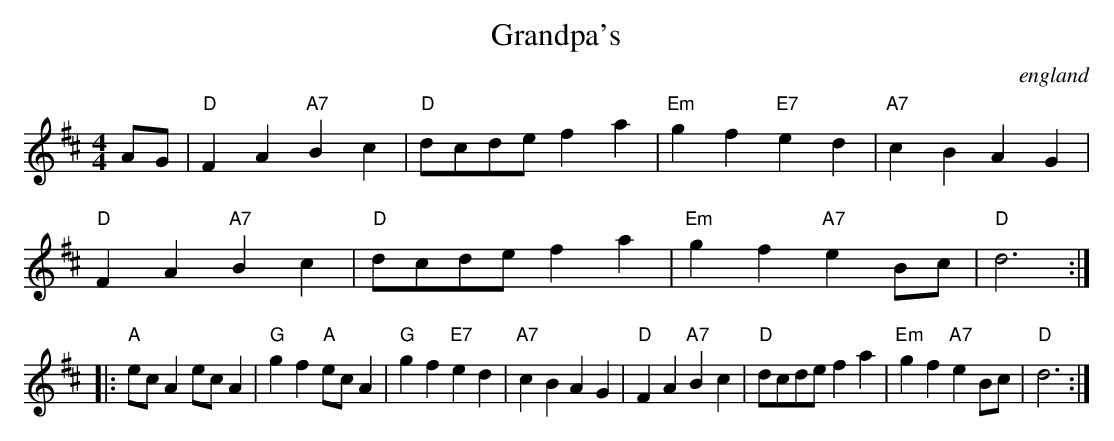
X:1
T:Grandpa's
O:england
M:4/4
L:1/4
K:D
A/2G/2|"D"FA "A7"Bc|"D"d/2c/2d/2e/2 fa|"Em"gf "E7"ed|"A7"cB AG|
"D"FA "A7"Bc|"D"d/2c/2d/2e/2 fa|"Em"gf "A7"eB/2c/2|"D"d3::
"A"e/2c/2A e/2c/2A|"G"gf "A"e/2c/2A|"G"gf "E7"ed|"A7"cB AG|"D"FA "A7"Bc|\
"D"d/2c/2d/2e/2 fa|"Em"gf "A7"eB/2c/2|"D"d3:|
